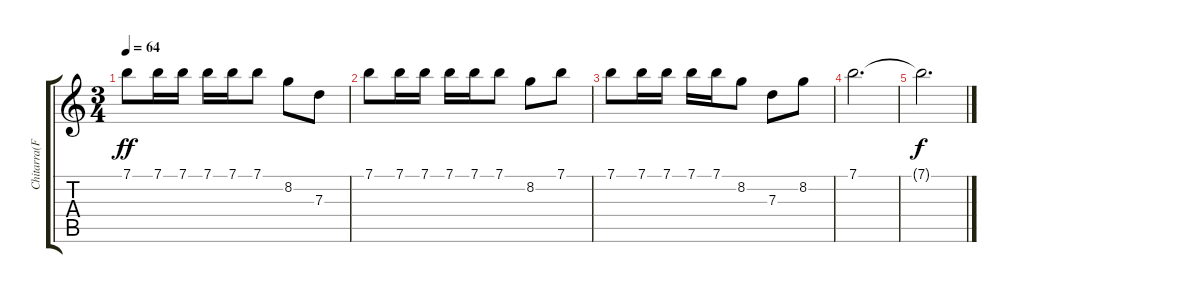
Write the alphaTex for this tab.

\track ("Chitarra(Fill)" "Chitarra(F") {instrument overdrivenguitar}
\staff {score tabs}
\tuning (E4 B3 G3 D3 A2 E2) {hide}
\ts (3 4)
\tempo 64
\clef g2
\ks c
7.1.8{dy ff} 7.1.16 7.1.16 7.1.16 7.1.16 7.1.8 8.2.8 7.3.8 |
7.1.8 7.1.16 7.1.16 7.1.16 7.1.16 7.1.8 8.2.8 7.1.8 |
7.1.8 7.1.16 7.1.16 7.1.16 7.1.16 8.2.8 7.3.8 8.2.8 |
7.1.2{d} |
7.1{t}.2{d dy f}
